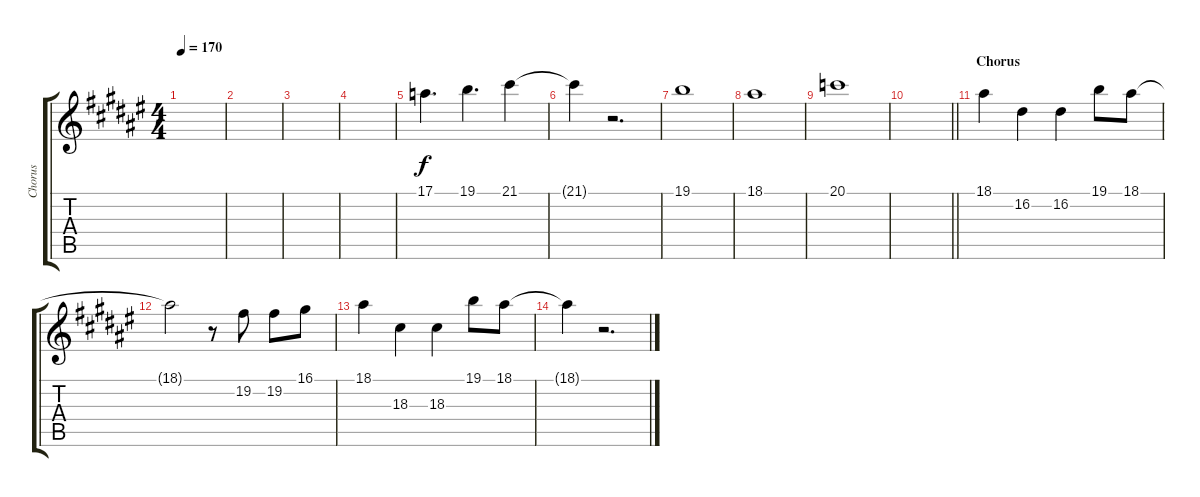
\track ("Chorus" "Chorus") {instrument voiceoohs}
\staff {score tabs}
\tuning (E4 B3 G3 D3 A2 E2) {hide}
\ts (4 4)
\tempo 170
\clef g2
\ks f#
|
|
|
|
17.1.4{d} 19.1.4{d} 21.1.4 |
21.1{t}.4 r.2{d} |
19.1.1 |
18.1.1 |
20.1.1 |
\barLineRight lightlight
|
\section ("" "Chorus")
18.1.4 16.2.4 16.2.4 19.1.8 18.1.8 |
18.1{t}.2 r.8 19.2.8 19.2.8 16.1.8 |
18.1.4 18.3.4 18.3.4 19.1.8 18.1.8 |
18.1{t}.4 r.2{d}
